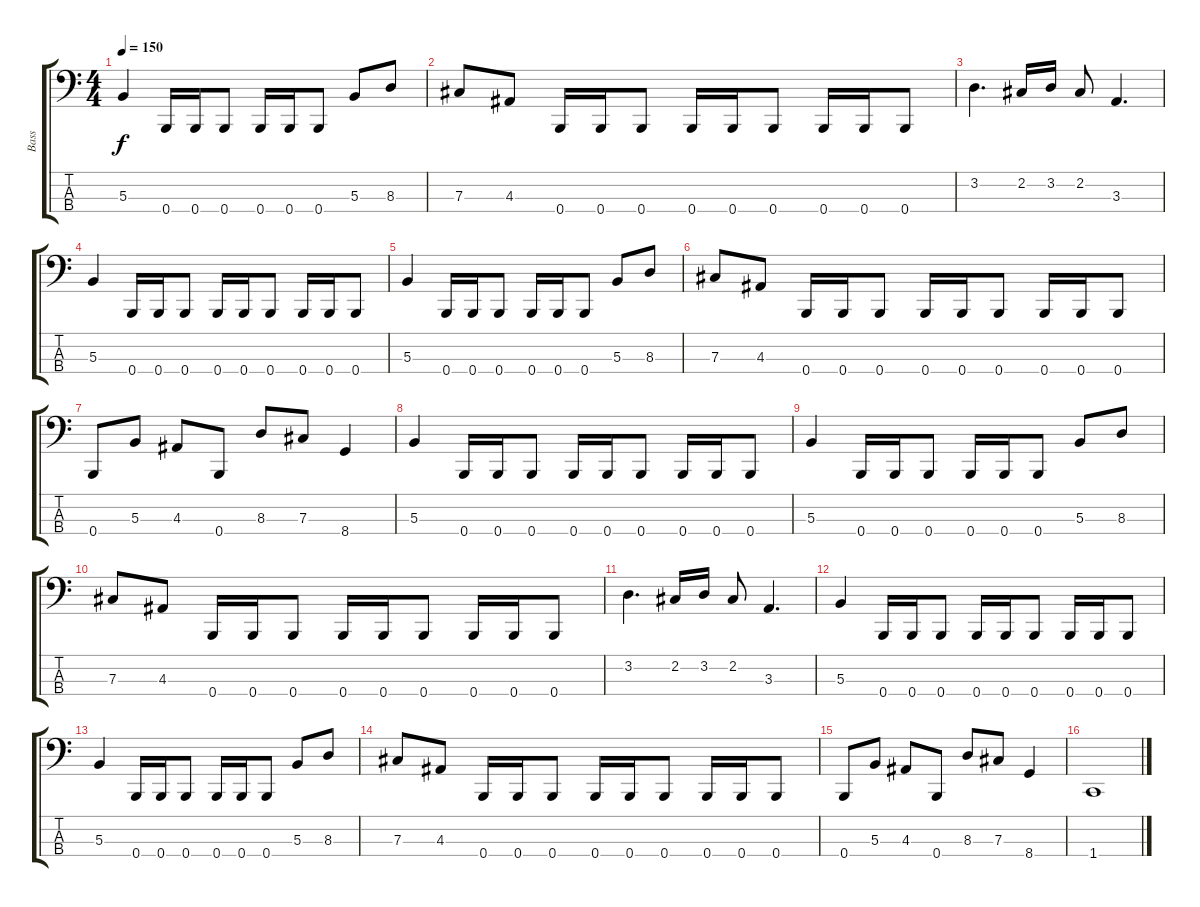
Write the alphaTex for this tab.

\track ("Bass" "Bass") {instrument electricbasspick}
\staff {score tabs}
\tuning (E2 B1 Gb1 B0) {hide}
\ts (4 4)
\tempo 150
\clef f4
\ks c
5.3.4{dy f} 0.4.16 0.4.16 0.4.8 0.4.16 0.4.16 0.4.8 5.3.8 8.3.8 |
7.3.8 4.3.8 0.4.16 0.4.16 0.4.8 0.4.16 0.4.16 0.4.8 0.4.16 0.4.16 0.4.8 |
3.2.4{d} 2.2.16 3.2.16 2.2.8 3.3.4{d} |
5.3.4 0.4.16 0.4.16 0.4.8 0.4.16 0.4.16 0.4.8 0.4.16 0.4.16 0.4.8 |
5.3.4 0.4.16 0.4.16 0.4.8 0.4.16 0.4.16 0.4.8 5.3.8 8.3.8 |
7.3.8 4.3.8 0.4.16 0.4.16 0.4.8 0.4.16 0.4.16 0.4.8 0.4.16 0.4.16 0.4.8 |
0.4.8 5.3.8 4.3.8 0.4.8 8.3.8 7.3.8 8.4.4 |
5.3.4 0.4.16 0.4.16 0.4.8 0.4.16 0.4.16 0.4.8 0.4.16 0.4.16 0.4.8 |
5.3.4 0.4.16 0.4.16 0.4.8 0.4.16 0.4.16 0.4.8 5.3.8 8.3.8 |
7.3.8 4.3.8 0.4.16 0.4.16 0.4.8 0.4.16 0.4.16 0.4.8 0.4.16 0.4.16 0.4.8 |
3.2.4{d} 2.2.16 3.2.16 2.2.8 3.3.4{d} |
5.3.4 0.4.16 0.4.16 0.4.8 0.4.16 0.4.16 0.4.8 0.4.16 0.4.16 0.4.8 |
5.3.4 0.4.16 0.4.16 0.4.8 0.4.16 0.4.16 0.4.8 5.3.8 8.3.8 |
7.3.8 4.3.8 0.4.16 0.4.16 0.4.8 0.4.16 0.4.16 0.4.8 0.4.16 0.4.16 0.4.8 |
0.4.8 5.3.8 4.3.8 0.4.8 8.3.8 7.3.8 8.4.4 |
1.4.1
